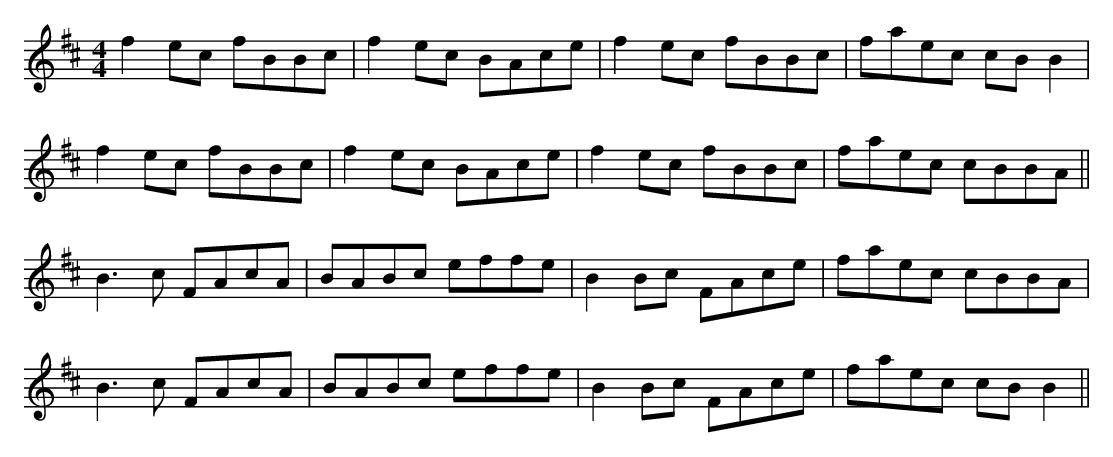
X:1
M:4/4
K:Bmin
f2 ec fBBc|f2 ec BAce|f2 ec fBBc|faec cB B2|
f2 ec fBBc|f2 ec BAce|f2 ec fBBc|faec cBBA||
B3c FAcA|BABc effe|B2 Bc FAce|faec cBBA|
B3c FAcA|BABc effe|B2 Bc FAce|faec cB B2||
